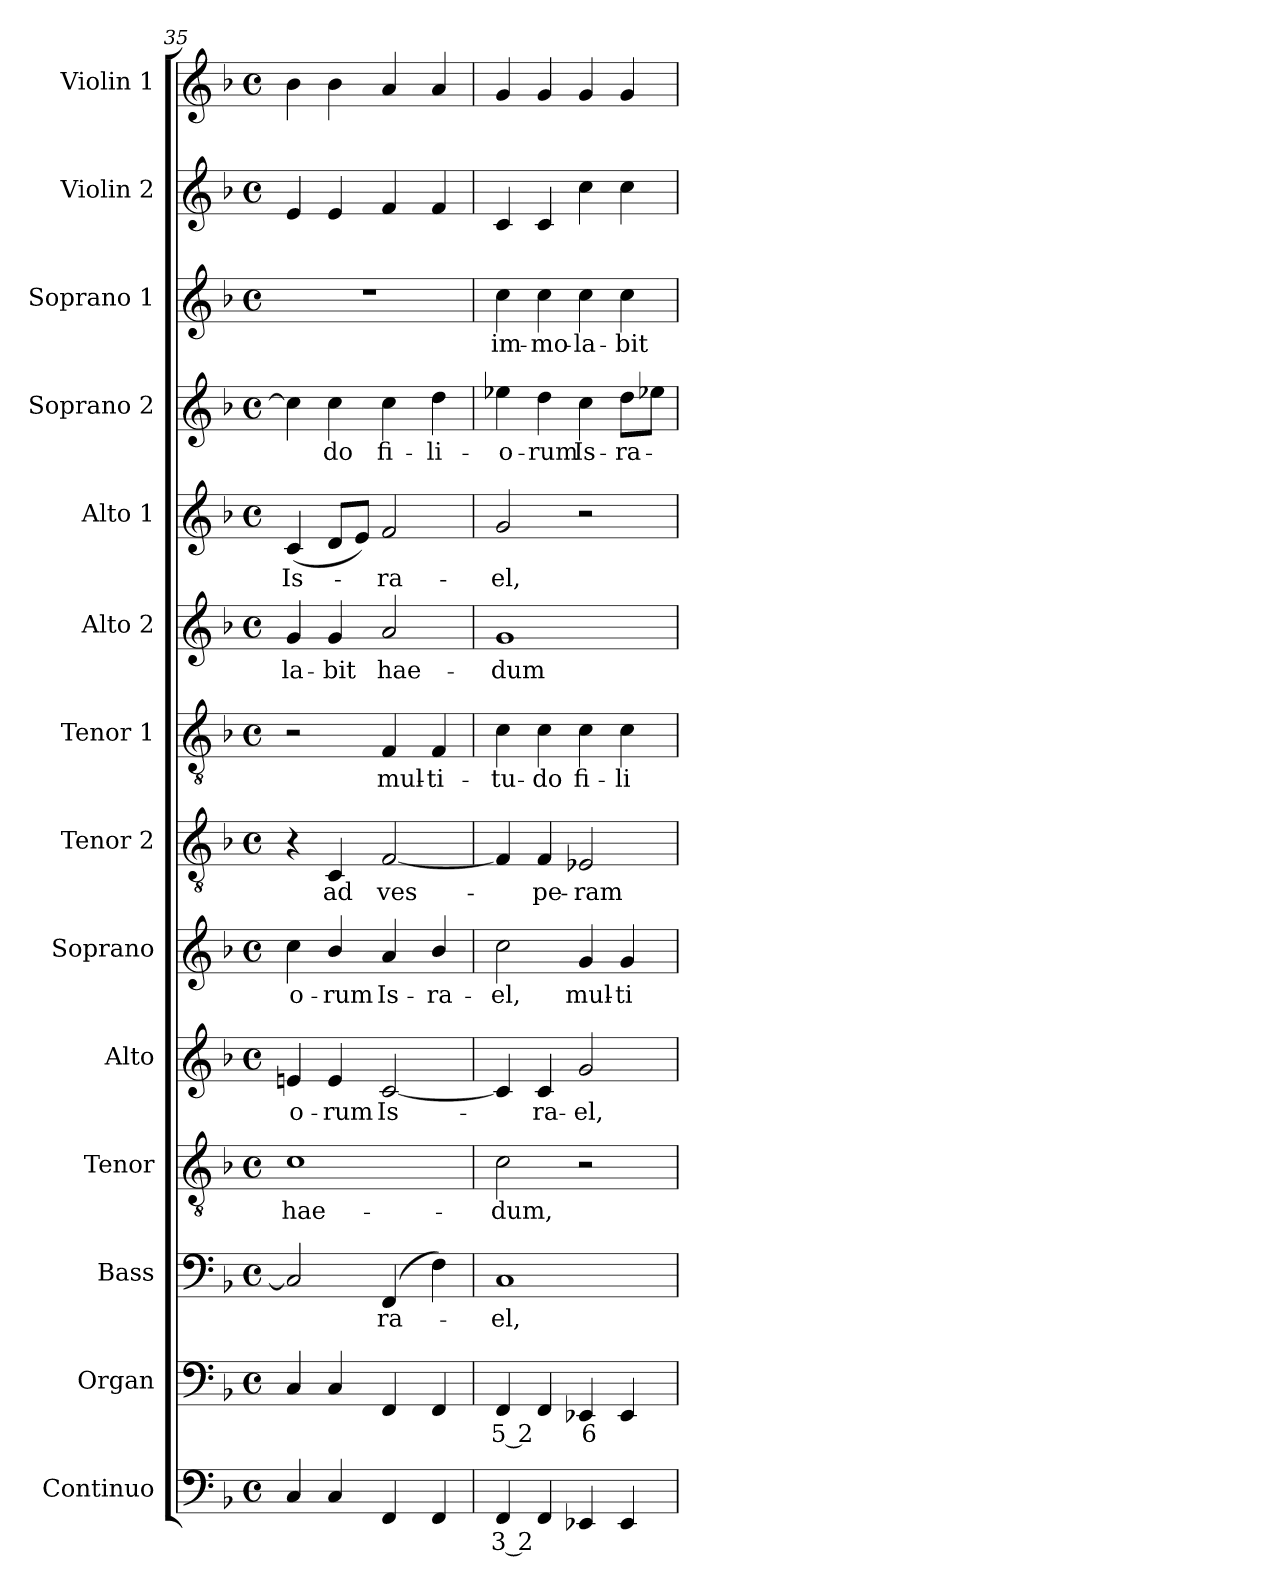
**kern	**text	**kern	**text	**kern	**text	**kern	**text	**kern	**text	**kern	**text	**kern	**text	**kern	**text	**kern	**text	**kern	**text	**kern	**text	**kern	**text	**kern	**kern
*part14	*part14	*part13	*part13	*part12	*part12	*part11	*part11	*part10	*part10	*part9	*part9	*part8	*part8	*part7	*part7	*part6	*part6	*part5	*part5	*part4	*part4	*part3	*part3	*part2	*part1
*staff14	*staff14	*staff13	*staff13	*staff12	*staff12	*staff11	*staff11	*staff10	*staff10	*staff9	*staff9	*staff8	*staff8	*staff7	*staff7	*staff6	*staff6	*staff5	*staff5	*staff4	*staff4	*staff3	*staff3	*staff2	*staff1
*I"Continuo	*	*I"Organ	*	*I"Bass	*	*I"Tenor	*	*I"Alto	*	*I"Soprano	*	*I"Tenor 2	*	*I"Tenor 1	*	*I"Alto 2	*	*I"Alto 1	*	*I"Soprano 2	*	*I"Soprano 1	*	*I"Violin 2	*I"Violin 1
*I'Cont.	*	*I'Org.	*	*I'B.	*	*I'T.	*	*I'A.	*	*I'S.	*	*I'T2.	*	*I'T1.	*	*I'A2.	*	*I'A1.	*	*I'S2.	*	*I'S1.	*	*I'Vln. 2	*I'Vln. 1
*clefF4	*	*clefF4	*	*clefF4	*	*clefGv2	*	*clefG2	*	*clefG2	*	*clefGv2	*	*clefGv2	*	*clefG2	*	*clefG2	*	*clefG2	*	*clefG2	*	*clefG2	*clefG2
*	*	*	*	*	*	*ITrd7c12	*	*	*	*	*	*ITrd7c12	*	*ITrd7c12	*	*	*	*	*	*	*	*	*	*	*
*k[b-]	*	*k[b-]	*	*k[b-]	*	*k[b-]	*	*k[b-]	*	*k[b-]	*	*k[b-]	*	*k[b-]	*	*k[b-]	*	*k[b-]	*	*k[b-]	*	*k[b-]	*	*k[b-]	*k[b-]
*F:	*	*F:	*	*F:	*	*F:	*	*F:	*	*F:	*	*F:	*	*F:	*	*F:	*	*F:	*	*F:	*	*F:	*	*F:	*F:
*M4/4	*	*M4/4	*	*M4/4	*	*M4/4	*	*M4/4	*	*M4/4	*	*M4/4	*	*M4/4	*	*M4/4	*	*M4/4	*	*M4/4	*	*M4/4	*	*M4/4	*M4/4
*met(c)	*	*met(c)	*	*met(c)	*	*met(c)	*	*met(c)	*	*met(c)	*	*met(c)	*	*met(c)	*	*met(c)	*	*met(c)	*	*met(c)	*	*met(c)	*	*met(c)	*met(c)
=35	=35	=35	=35	=35	=35	=35	=35	=35	=35	=35	=35	=35	=35	=35	=35	=35	=35	=35	=35	=35	=35	=35	=35	=35	=35
!	!	!	!	!	!	!	!LO:LY:b:color=#000000	!	!	!	!	!	!	!	!	!	!	!	!	!	!	!	!	!	!
!	!	!	!	!	!	!	!	!	!LO:LY:b:color=#000000	!	!	!	!	!	!	!	!	!	!	!	!	!	!	!	!
!	!	!	!	!	!	!	!	!	!	!	!LO:LY:b:color=#000000	!	!	!	!	!	!	!	!	!	!	!	!	!	!
!	!	!	!	!	!	!	!	!	!	!	!	!	!	!	!	!	!LO:LY:b:color=#000000	!	!	!	!	!	!	!	!
!	!	!	!	!	!	!	!	!	!	!	!	!	!	!	!	!	!	!	!LO:LY:b:color=#000000	!	!	!	!	!	!
4Ci/	.	4Ci/	.	2Ci/]	.	1Ci	hae-	4eni/	-o-	4cci\	-o-	4r	.	2r	.	4gi/	-la-	(4ci/	Is-	4cci\]	.	1r	.	4ei/	4b-i\
!	!	!	!	!	!	!	!	!	!LO:LY:b:color=#000000	!	!	!	!	!	!	!	!	!	!	!	!	!	!	!	!
!	!	!	!	!	!	!	!	!	!	!	!LO:LY:b:color=#000000	!	!	!	!	!	!	!	!	!	!	!	!	!	!
!	!	!	!	!	!	!	!	!	!	!	!	!	!LO:LY:b:color=#000000	!	!	!	!	!	!	!	!	!	!	!	!
!	!	!	!	!	!	!	!	!	!	!	!	!	!	!	!	!	!LO:LY:b:color=#000000	!	!	!	!	!	!	!	!
!	!	!	!	!	!	!	!	!	!	!	!	!	!	!	!	!	!	!	!	!	!LO:LY:b:color=#000000	!	!	!	!
4Ci/	.	4Ci/	.	.	.	.	.	4ei/	-rum	4b-i/	-rum	4CCi/	ad	.	.	4gi/	-bit	8di/L	.	4cci\	-do	.	.	4ei/	4b-i\
.	.	.	.	.	.	.	.	.	.	.	.	.	.	.	.	.	.	8ei/J)	.	.	.	.	.	.	.
!	!	!	!	!	!LO:LY:b:color=#000000	!	!	!	!	!	!	!	!	!	!	!	!	!	!	!	!	!	!	!	!
!	!	!	!	!	!	!	!	!	!LO:LY:b:color=#000000	!	!	!	!	!	!	!	!	!	!	!	!	!	!	!	!
!	!	!	!	!	!	!	!	!	!	!	!LO:LY:b:color=#000000	!	!	!	!	!	!	!	!	!	!	!	!	!	!
!	!	!	!	!	!	!	!	!	!	!	!	!	!LO:LY:b:color=#000000	!	!	!	!	!	!	!	!	!	!	!	!
!	!	!	!	!	!	!	!	!	!	!	!	!	!	!	!LO:LY:b:color=#000000	!	!	!	!	!	!	!	!	!	!
!	!	!	!	!	!	!	!	!	!	!	!	!	!	!	!	!	!LO:LY:b:color=#000000	!	!	!	!	!	!	!	!
!	!	!	!	!	!	!	!	!	!	!	!	!	!	!	!	!	!	!	!LO:LY:b:color=#000000	!	!	!	!	!	!
!	!	!	!	!	!	!	!	!	!	!	!	!	!	!	!	!	!	!	!	!	!LO:LY:b:color=#000000	!	!	!	!
4FFi/	.	4FFi/	.	(4FFi/	-ra-	.	.	[2ci/	Is-	4ai/	Is-	[2FFi/	ves-	4FFi/	mul-	2ai/	hae-	2fi/	-ra-	4cci\	fi-	.	.	4fi/	4ai/
!	!	!	!	!	!	!	!	!	!	!	!LO:LY:b:color=#000000	!	!	!	!	!	!	!	!	!	!	!	!	!	!
!	!	!	!	!	!	!	!	!	!	!	!	!	!	!	!LO:LY:b:color=#000000	!	!	!	!	!	!	!	!	!	!
!	!	!	!	!	!	!	!	!	!	!	!	!	!	!	!	!	!	!	!	!	!LO:LY:b:color=#000000	!	!	!	!
4FFi/	.	4FFi/	.	4Fi\)	.	.	.	.	.	4b-i/	-ra-	.	.	4FFi/	-ti-	.	.	.	.	4ddi\	-li-	.	.	4fi/	4ai/
=36	=36	=36	=36	=36	=36	=36	=36	=36	=36	=36	=36	=36	=36	=36	=36	=36	=36	=36	=36	=36	=36	=36	=36	=36	=36
!	!LO:LY:b:color=#000000	!	!	!	!	!	!	!	!	!	!	!	!	!	!	!	!	!	!	!	!	!	!	!	!
!	!	!	!LO:LY:b:color=#000000	!	!	!	!	!	!	!	!	!	!	!	!	!	!	!	!	!	!	!	!	!	!
!	!	!	!	!	!LO:LY:b:color=#000000	!	!	!	!	!	!	!	!	!	!	!	!	!	!	!	!	!	!	!	!
!	!	!	!	!	!	!	!LO:LY:b:color=#000000	!	!	!	!	!	!	!	!	!	!	!	!	!	!	!	!	!	!
!	!	!	!	!	!	!	!	!	!	!	!LO:LY:b:color=#000000	!	!	!	!	!	!	!	!	!	!	!	!	!	!
!	!	!	!	!	!	!	!	!	!	!	!	!	!	!	!LO:LY:b:color=#000000	!	!	!	!	!	!	!	!	!	!
!	!	!	!	!	!	!	!	!	!	!	!	!	!	!	!	!	!LO:LY:b:color=#000000	!	!	!	!	!	!	!	!
!	!	!	!	!	!	!	!	!	!	!	!	!	!	!	!	!	!	!	!LO:LY:b:color=#000000	!	!	!	!	!	!
!	!	!	!	!	!	!	!	!	!	!	!	!	!	!	!	!	!	!	!	!	!LO:LY:b:color=#000000	!	!	!	!
!	!	!	!	!	!	!	!	!	!	!	!	!	!	!	!	!	!	!	!	!	!	!	!LO:LY:b:color=#000000	!	!
4FFi/	3 2	4FFi/	5 2	1Ci	-el,	2Ci\	-dum,	4ci/]	.	2cci\	-el,	4FFi/]	.	4Ci\	-tu-	1gi	-dum	2gi/	-el,	4ee-Xi\	-o-	4cci\	im-	4ci/	4gi/
!	!	!	!	!	!	!	!	!	!LO:LY:b:color=#000000	!	!	!	!	!	!	!	!	!	!	!	!	!	!	!	!
!	!	!	!	!	!	!	!	!	!	!	!	!	!LO:LY:b:color=#000000	!	!	!	!	!	!	!	!	!	!	!	!
!	!	!	!	!	!	!	!	!	!	!	!	!	!	!	!LO:LY:b:color=#000000	!	!	!	!	!	!	!	!	!	!
!	!	!	!	!	!	!	!	!	!	!	!	!	!	!	!	!	!	!	!	!	!LO:LY:b:color=#000000	!	!	!	!
!	!	!	!	!	!	!	!	!	!	!	!	!	!	!	!	!	!	!	!	!	!	!	!LO:LY:b:color=#000000	!	!
4FFi/	.	4FFi/	.	.	.	.	.	4ci/	-ra-	.	.	4FFi/	-pe-	4Ci\	-do	.	.	.	.	4ddi\	-rum	4cci\	-mo-	4ci/	4gi/
!	!	!	!LO:LY:b:color=#000000	!	!	!	!	!	!	!	!	!	!	!	!	!	!	!	!	!	!	!	!	!	!
!	!	!	!	!	!	!	!	!	!LO:LY:b:color=#000000	!	!	!	!	!	!	!	!	!	!	!	!	!	!	!	!
!	!	!	!	!	!	!	!	!	!	!	!LO:LY:b:color=#000000	!	!	!	!	!	!	!	!	!	!	!	!	!	!
!	!	!	!	!	!	!	!	!	!	!	!	!	!LO:LY:b:color=#000000	!	!	!	!	!	!	!	!	!	!	!	!
!	!	!	!	!	!	!	!	!	!	!	!	!	!	!	!LO:LY:b:color=#000000	!	!	!	!	!	!	!	!	!	!
!	!	!	!	!	!	!	!	!	!	!	!	!	!	!	!	!	!	!	!	!	!LO:LY:b:color=#000000	!	!	!	!
!	!	!	!	!	!	!	!	!	!	!	!	!	!	!	!	!	!	!	!	!	!	!	!LO:LY:b:color=#000000	!	!
4EE-Xi/	.	4EE-Xi/	6	.	.	2r	.	2gi/	-el,	4gi/	mul-	2EE-Xi/	-ram	4Ci\	fi-	.	.	2r	.	4cci\	Is-	4cci\	-la-	4cci\	4gi/
!	!	!	!	!	!	!	!	!	!	!	!LO:LY:b:color=#000000	!	!	!	!	!	!	!	!	!	!	!	!	!	!
!	!	!	!	!	!	!	!	!	!	!	!	!	!	!	!LO:LY:b:color=#000000	!	!	!	!	!	!	!	!	!	!
!	!	!	!	!	!	!	!	!	!	!	!	!	!	!	!	!	!	!	!	!	!LO:LY:b:color=#000000	!	!	!	!
!	!	!	!	!	!	!	!	!	!	!	!	!	!	!	!	!	!	!	!	!	!	!	!LO:LY:b:color=#000000	!	!
4EE-i/	.	4EE-i/	.	.	.	.	.	.	.	4gi/	-ti-	.	.	4Ci\	-li-	.	.	.	.	8ddi\L	-ra-	4cci\	-bit	4cci\	4gi/
.	.	.	.	.	.	.	.	.	.	.	.	.	.	.	.	.	.	.	.	8ee-Xi\J	.	.	.	.	.
=	=	=	=	=	=	=	=	=	=	=	=	=	=	=	=	=	=	=	=	=	=	=	=	=	=
*-	*-	*-	*-	*-	*-	*-	*-	*-	*-	*-	*-	*-	*-	*-	*-	*-	*-	*-	*-	*-	*-	*-	*-	*-	*-
